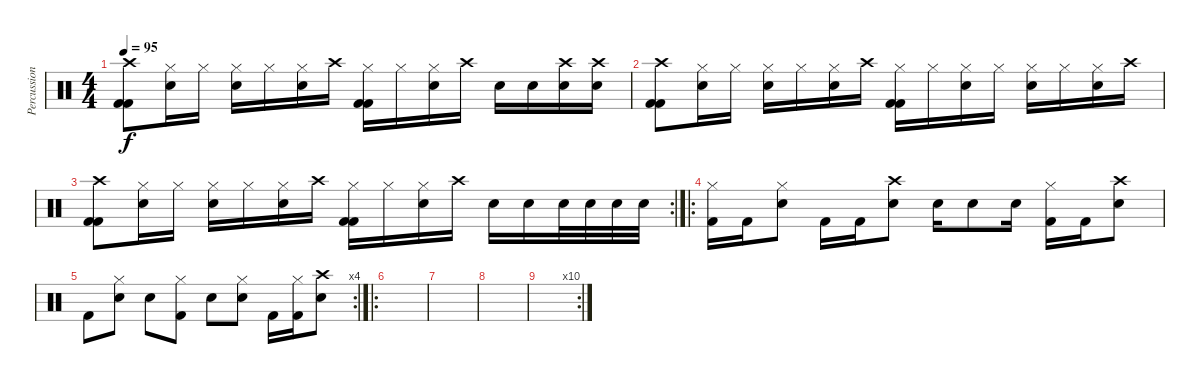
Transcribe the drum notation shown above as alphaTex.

\track ("Percussion" "Percussion") {instrument percussion}
\staff {score}
\articulation defaults
\ts (4 4)
\tempo 95
\clef neutral
\ks c
("Crash high (hit)" "Kick (hit) 2" "Kick (hit) 2").8{dy f} ("Hi-Hat (closed)" "Snare (hit) 2").16 "Hi-Hat (closed)".16 ("Hi-Hat (closed)" "Snare (hit) 2").16 "Hi-Hat (closed)".16 ("Hi-Hat (closed)" "Snare (hit) 2").16 "Crash high (hit)".16 ("Hi-Hat (closed)" "Kick (hit) 2" "Kick (hit) 2").16 "Hi-Hat (closed)".16 ("Hi-Hat (closed)" "Snare (hit) 2").16 "Crash high (hit)".16 "Snare (hit) 2".16 "Snare (hit) 2".16 ("Crash high (hit)" "Snare (hit) 2").16 ("Crash high (hit)" "Snare (hit) 2").16 |
("Crash high (hit)" "Kick (hit) 2" "Kick (hit) 2").8 ("Hi-Hat (closed)" "Snare (hit) 2").16 "Hi-Hat (closed)".16 ("Hi-Hat (closed)" "Snare (hit) 2").16 "Hi-Hat (closed)".16 ("Hi-Hat (closed)" "Snare (hit) 2").16 "Crash high (hit)".16 ("Hi-Hat (closed)" "Kick (hit) 2" "Kick (hit) 2").16 "Hi-Hat (closed)".16 ("Hi-Hat (closed)" "Snare (hit) 2").16 "Hi-Hat (closed)".16 ("Hi-Hat (closed)" "Snare (hit) 2").16 "Hi-Hat (closed)".16 ("Hi-Hat (closed)" "Snare (hit) 2").16 "Crash high (hit)".16 |
\rc 2
("Crash high (hit)" "Kick (hit) 2" "Kick (hit) 2").8 ("Hi-Hat (closed)" "Snare (hit) 2").16 "Hi-Hat (closed)".16 ("Hi-Hat (closed)" "Snare (hit) 2").16 "Hi-Hat (closed)".16 ("Hi-Hat (closed)" "Snare (hit) 2").16 "Crash high (hit)".16 ("Hi-Hat (closed)" "Kick (hit) 2" "Kick (hit) 2").16 "Hi-Hat (closed)".16 ("Hi-Hat (closed)" "Snare (hit) 2").16 "Crash high (hit)".16 "Snare (hit) 2".16 "Snare (hit) 2".16 "Snare (hit) 2".32 "Snare (hit) 2".32 "Snare (hit) 2".32 "Snare (hit) 2".32 |
\ro
("Hi-Hat (closed)" "Kick (hit) 2").16 "Kick (hit) 2".16 ("Hi-Hat (closed)" "Snare (hit) 2").8 "Kick (hit) 2".16 "Kick (hit) 2".16 ("Crash high (hit)" "Snare (hit) 2").8 "Snare (hit) 2".16 "Snare (hit) 2".8 "Snare (hit) 2".16 ("Hi-Hat (closed)" "Kick (hit) 2").16 "Kick (hit) 2".16 ("Crash high (hit)" "Snare (hit) 2").8 |
\rc 4 "Kick (hit) 2".8
("Hi-Hat (closed)" "Snare (hit) 2").8 "Snare (hit) 2".8 ("Hi-Hat (closed)" "Kick (hit) 2").8 "Snare (hit) 2".8 ("Hi-Hat (closed)" "Snare (hit) 2").8 "Kick (hit) 2".16 ("Hi-Hat (closed)" "Kick (hit) 2").16 ("Crash high (hit)" "Snare (hit) 2").8 |
\ro
|
|
|
\rc 10
